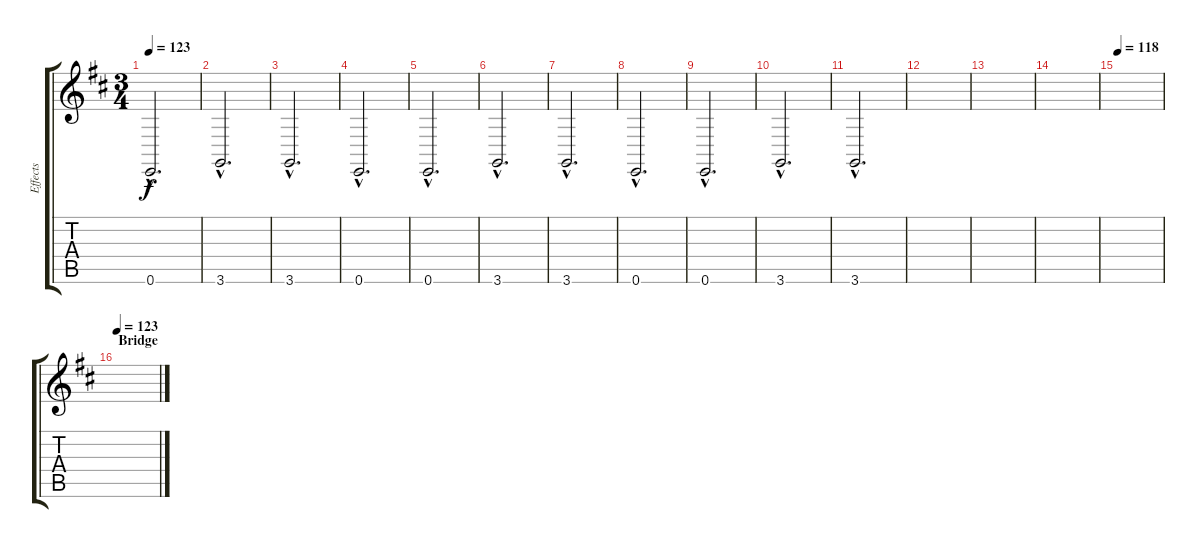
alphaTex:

\track ("Effects" "Effects") {instrument lead2sawtooth}
\staff {score tabs}
\tuning (E4 B3 G3 D3 A2 E2) {hide}
\ts (3 4)
\tempo 123
\clef g2
\ks d
0.6{hac}.2{d dy f} |
3.6{hac}.2{d} |
3.6{hac}.2{d} |
\section ("" "")
0.6{hac}.2{d} |
0.6{hac}.2{d} |
3.6{hac}.2{d} |
3.6{hac}.2{d} |
\section ("" "")
0.6{hac}.2{d} |
0.6{hac}.2{d} |
3.6{hac}.2{d} |
3.6{hac}.2{d} |
\section ("" "")
|
|
|
\tempo 118
|
\section ("" "Bridge")
\tempo 123
